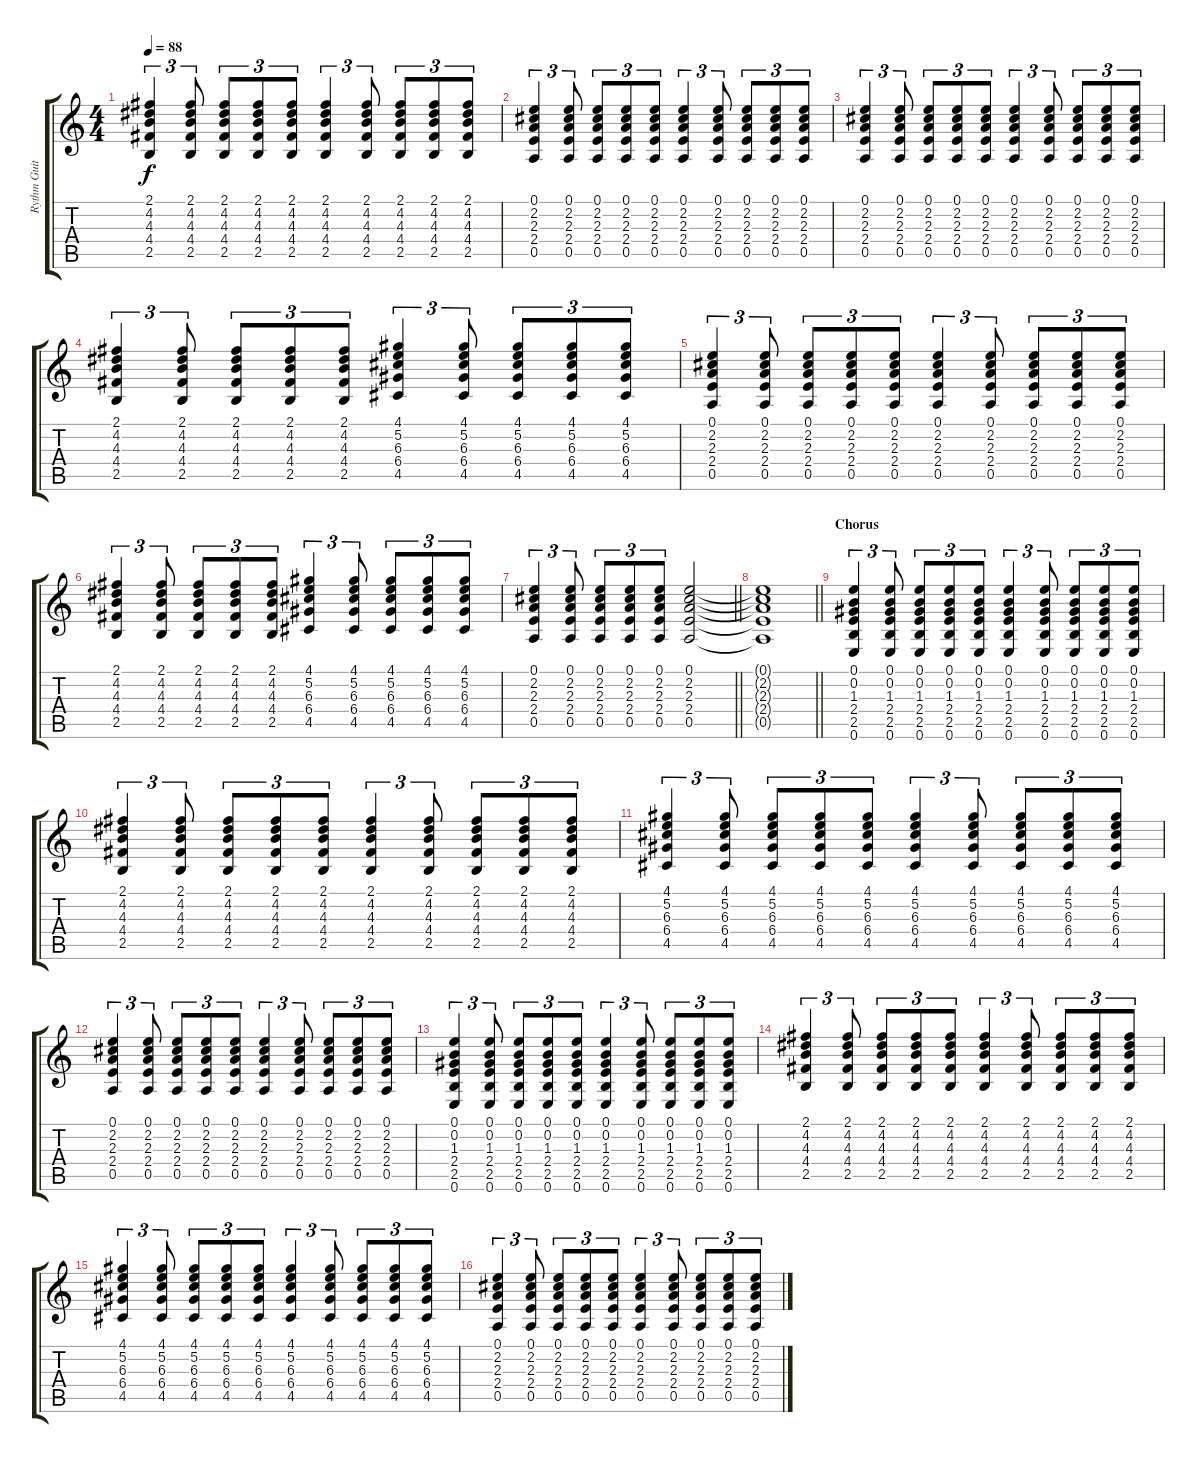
\track ("Rythm Guitar" "Rythm Guit") {instrument acousticguitarsteel}
\staff {score tabs}
\tuning (E4 B3 G3 D3 A2 E2) {hide}
\ts (4 4)
\tempo 88
\clef g2
\ks c
(2.1 4.2 4.3 4.4 2.5).4{tu (3 2) dy f} (2.1 4.2 4.3 4.4 2.5).8{tu (3 2)} (2.1 4.2 4.3 4.4 2.5).8{tu (3 2)} (2.1 4.2 4.3 4.4 2.5).8{tu (3 2)} (2.1 4.2 4.3 4.4 2.5).8{tu (3 2)} (2.1 4.2 4.3 4.4 2.5).4{tu (3 2)} (2.1 4.2 4.3 4.4 2.5).8{tu (3 2)} (2.1 4.2 4.3 4.4 2.5).8{tu (3 2)} (2.1 4.2 4.3 4.4 2.5).8{tu (3 2)} (2.1 4.2 4.3 4.4 2.5).8{tu (3 2)} |
(0.1 2.2 2.3 2.4 0.5).4{tu (3 2)} (0.1 2.2 2.3 2.4 0.5).8{tu (3 2)} (0.1 2.2 2.3 2.4 0.5).8{tu (3 2)} (0.1 2.2 2.3 2.4 0.5).8{tu (3 2)} (0.1 2.2 2.3 2.4 0.5).8{tu (3 2)} (0.1 2.2 2.3 2.4 0.5).4{tu (3 2)} (0.1 2.2 2.3 2.4 0.5).8{tu (3 2)} (0.1 2.2 2.3 2.4 0.5).8{tu (3 2)} (0.1 2.2 2.3 2.4 0.5).8{tu (3 2)} (0.1 2.2 2.3 2.4 0.5).8{tu (3 2)} |
(0.1 2.2 2.3 2.4 0.5).4{tu (3 2)} (0.1 2.2 2.3 2.4 0.5).8{tu (3 2)} (0.1 2.2 2.3 2.4 0.5).8{tu (3 2)} (0.1 2.2 2.3 2.4 0.5).8{tu (3 2)} (0.1 2.2 2.3 2.4 0.5).8{tu (3 2)} (0.1 2.2 2.3 2.4 0.5).4{tu (3 2)} (0.1 2.2 2.3 2.4 0.5).8{tu (3 2)} (0.1 2.2 2.3 2.4 0.5).8{tu (3 2)} (0.1 2.2 2.3 2.4 0.5).8{tu (3 2)} (0.1 2.2 2.3 2.4 0.5).8{tu (3 2)} |
(2.1 4.2 4.3 4.4 2.5).4{tu (3 2)} (2.1 4.2 4.3 4.4 2.5).8{tu (3 2)} (2.1 4.2 4.3 4.4 2.5).8{tu (3 2)} (2.1 4.2 4.3 4.4 2.5).8{tu (3 2)} (2.1 4.2 4.3 4.4 2.5).8{tu (3 2)} (4.1 5.2 6.3 6.4 4.5).4{tu (3 2)} (4.1 5.2 6.3 6.4 4.5).8{tu (3 2)} (4.1 5.2 6.3 6.4 4.5).8{tu (3 2)} (4.1 5.2 6.3 6.4 4.5).8{tu (3 2)} (4.1 5.2 6.3 6.4 4.5).8{tu (3 2)} |
(0.1 2.2 2.3 2.4 0.5).4{tu (3 2)} (0.1 2.2 2.3 2.4 0.5).8{tu (3 2)} (0.1 2.2 2.3 2.4 0.5).8{tu (3 2)} (0.1 2.2 2.3 2.4 0.5).8{tu (3 2)} (0.1 2.2 2.3 2.4 0.5).8{tu (3 2)} (0.1 2.2 2.3 2.4 0.5).4{tu (3 2)} (0.1 2.2 2.3 2.4 0.5).8{tu (3 2)} (0.1 2.2 2.3 2.4 0.5).8{tu (3 2)} (0.1 2.2 2.3 2.4 0.5).8{tu (3 2)} (0.1 2.2 2.3 2.4 0.5).8{tu (3 2)} |
(2.1 4.2 4.3 4.4 2.5).4{tu (3 2)} (2.1 4.2 4.3 4.4 2.5).8{tu (3 2)} (2.1 4.2 4.3 4.4 2.5).8{tu (3 2)} (2.1 4.2 4.3 4.4 2.5).8{tu (3 2)} (2.1 4.2 4.3 4.4 2.5).8{tu (3 2)} (4.1 5.2 6.3 6.4 4.5).4{tu (3 2)} (4.1 5.2 6.3 6.4 4.5).8{tu (3 2)} (4.1 5.2 6.3 6.4 4.5).8{tu (3 2)} (4.1 5.2 6.3 6.4 4.5).8{tu (3 2)} (4.1 5.2 6.3 6.4 4.5).8{tu (3 2)} |
\barLineRight lightlight
(0.1 2.2 2.3 2.4 0.5).4{tu (3 2)} (0.1 2.2 2.3 2.4 0.5).8{tu (3 2)} (0.1 2.2 2.3 2.4 0.5).8{tu (3 2)} (0.1 2.2 2.3 2.4 0.5).8{tu (3 2)} (0.1 2.2 2.3 2.4 0.5).8{tu (3 2)} (0.1 2.2 2.3 2.4 0.5).2 |
\barLineRight lightlight
(0.1{t} 2.2{t} 2.3{t} 2.4{t} 0.5{t}).1 |
\section ("" "Chorus")
(0.1 0.2 1.3 2.4 2.5 0.6).4{tu (3 2)} (0.1 0.2 1.3 2.4 2.5 0.6).8{tu (3 2)} (0.1 0.2 1.3 2.4 2.5 0.6).8{tu (3 2)} (0.1 0.2 1.3 2.4 2.5 0.6).8{tu (3 2)} (0.1 0.2 1.3 2.4 2.5 0.6).8{tu (3 2)} (0.1 0.2 1.3 2.4 2.5 0.6).4{tu (3 2)} (0.1 0.2 1.3 2.4 2.5 0.6).8{tu (3 2)} (0.1 0.2 1.3 2.4 2.5 0.6).8{tu (3 2)} (0.1 0.2 1.3 2.4 2.5 0.6).8{tu (3 2)} (0.1 0.2 1.3 2.4 2.5 0.6).8{tu (3 2)} |
(2.1 4.2 4.3 4.4 2.5).4{tu (3 2)} (2.1 4.2 4.3 4.4 2.5).8{tu (3 2)} (2.1 4.2 4.3 4.4 2.5).8{tu (3 2)} (2.1 4.2 4.3 4.4 2.5).8{tu (3 2)} (2.1 4.2 4.3 4.4 2.5).8{tu (3 2)} (2.1 4.2 4.3 4.4 2.5).4{tu (3 2)} (2.1 4.2 4.3 4.4 2.5).8{tu (3 2)} (2.1 4.2 4.3 4.4 2.5).8{tu (3 2)} (2.1 4.2 4.3 4.4 2.5).8{tu (3 2)} (2.1 4.2 4.3 4.4 2.5).8{tu (3 2)} |
(4.1 5.2 6.3 6.4 4.5).4{tu (3 2)} (4.1 5.2 6.3 6.4 4.5).8{tu (3 2)} (4.1 5.2 6.3 6.4 4.5).8{tu (3 2)} (4.1 5.2 6.3 6.4 4.5).8{tu (3 2)} (4.1 5.2 6.3 6.4 4.5).8{tu (3 2)} (4.1 5.2 6.3 6.4 4.5).4{tu (3 2)} (4.1 5.2 6.3 6.4 4.5).8{tu (3 2)} (4.1 5.2 6.3 6.4 4.5).8{tu (3 2)} (4.1 5.2 6.3 6.4 4.5).8{tu (3 2)} (4.1 5.2 6.3 6.4 4.5).8{tu (3 2)} |
(0.1 2.2 2.3 2.4 0.5).4{tu (3 2)} (0.1 2.2 2.3 2.4 0.5).8{tu (3 2)} (0.1 2.2 2.3 2.4 0.5).8{tu (3 2)} (0.1 2.2 2.3 2.4 0.5).8{tu (3 2)} (0.1 2.2 2.3 2.4 0.5).8{tu (3 2)} (0.1 2.2 2.3 2.4 0.5).4{tu (3 2)} (0.1 2.2 2.3 2.4 0.5).8{tu (3 2)} (0.1 2.2 2.3 2.4 0.5).8{tu (3 2)} (0.1 2.2 2.3 2.4 0.5).8{tu (3 2)} (0.1 2.2 2.3 2.4 0.5).8{tu (3 2)} |
(0.1 0.2 1.3 2.4 2.5 0.6).4{tu (3 2)} (0.1 0.2 1.3 2.4 2.5 0.6).8{tu (3 2)} (0.1 0.2 1.3 2.4 2.5 0.6).8{tu (3 2)} (0.1 0.2 1.3 2.4 2.5 0.6).8{tu (3 2)} (0.1 0.2 1.3 2.4 2.5 0.6).8{tu (3 2)} (0.1 0.2 1.3 2.4 2.5 0.6).4{tu (3 2)} (0.1 0.2 1.3 2.4 2.5 0.6).8{tu (3 2)} (0.1 0.2 1.3 2.4 2.5 0.6).8{tu (3 2)} (0.1 0.2 1.3 2.4 2.5 0.6).8{tu (3 2)} (0.1 0.2 1.3 2.4 2.5 0.6).8{tu (3 2)} |
(2.1 4.2 4.3 4.4 2.5).4{tu (3 2)} (2.1 4.2 4.3 4.4 2.5).8{tu (3 2)} (2.1 4.2 4.3 4.4 2.5).8{tu (3 2)} (2.1 4.2 4.3 4.4 2.5).8{tu (3 2)} (2.1 4.2 4.3 4.4 2.5).8{tu (3 2)} (2.1 4.2 4.3 4.4 2.5).4{tu (3 2)} (2.1 4.2 4.3 4.4 2.5).8{tu (3 2)} (2.1 4.2 4.3 4.4 2.5).8{tu (3 2)} (2.1 4.2 4.3 4.4 2.5).8{tu (3 2)} (2.1 4.2 4.3 4.4 2.5).8{tu (3 2)} |
(4.1 5.2 6.3 6.4 4.5).4{tu (3 2)} (4.1 5.2 6.3 6.4 4.5).8{tu (3 2)} (4.1 5.2 6.3 6.4 4.5).8{tu (3 2)} (4.1 5.2 6.3 6.4 4.5).8{tu (3 2)} (4.1 5.2 6.3 6.4 4.5).8{tu (3 2)} (4.1 5.2 6.3 6.4 4.5).4{tu (3 2)} (4.1 5.2 6.3 6.4 4.5).8{tu (3 2)} (4.1 5.2 6.3 6.4 4.5).8{tu (3 2)} (4.1 5.2 6.3 6.4 4.5).8{tu (3 2)} (4.1 5.2 6.3 6.4 4.5).8{tu (3 2)} |
(0.1 2.2 2.3 2.4 0.5).4{tu (3 2)} (0.1 2.2 2.3 2.4 0.5).8{tu (3 2)} (0.1 2.2 2.3 2.4 0.5).8{tu (3 2)} (0.1 2.2 2.3 2.4 0.5).8{tu (3 2)} (0.1 2.2 2.3 2.4 0.5).8{tu (3 2)} (0.1 2.2 2.3 2.4 0.5).4{tu (3 2)} (0.1 2.2 2.3 2.4 0.5).8{tu (3 2)} (0.1 2.2 2.3 2.4 0.5).8{tu (3 2)} (0.1 2.2 2.3 2.4 0.5).8{tu (3 2)} (0.1 2.2 2.3 2.4 0.5).8{tu (3 2)}
